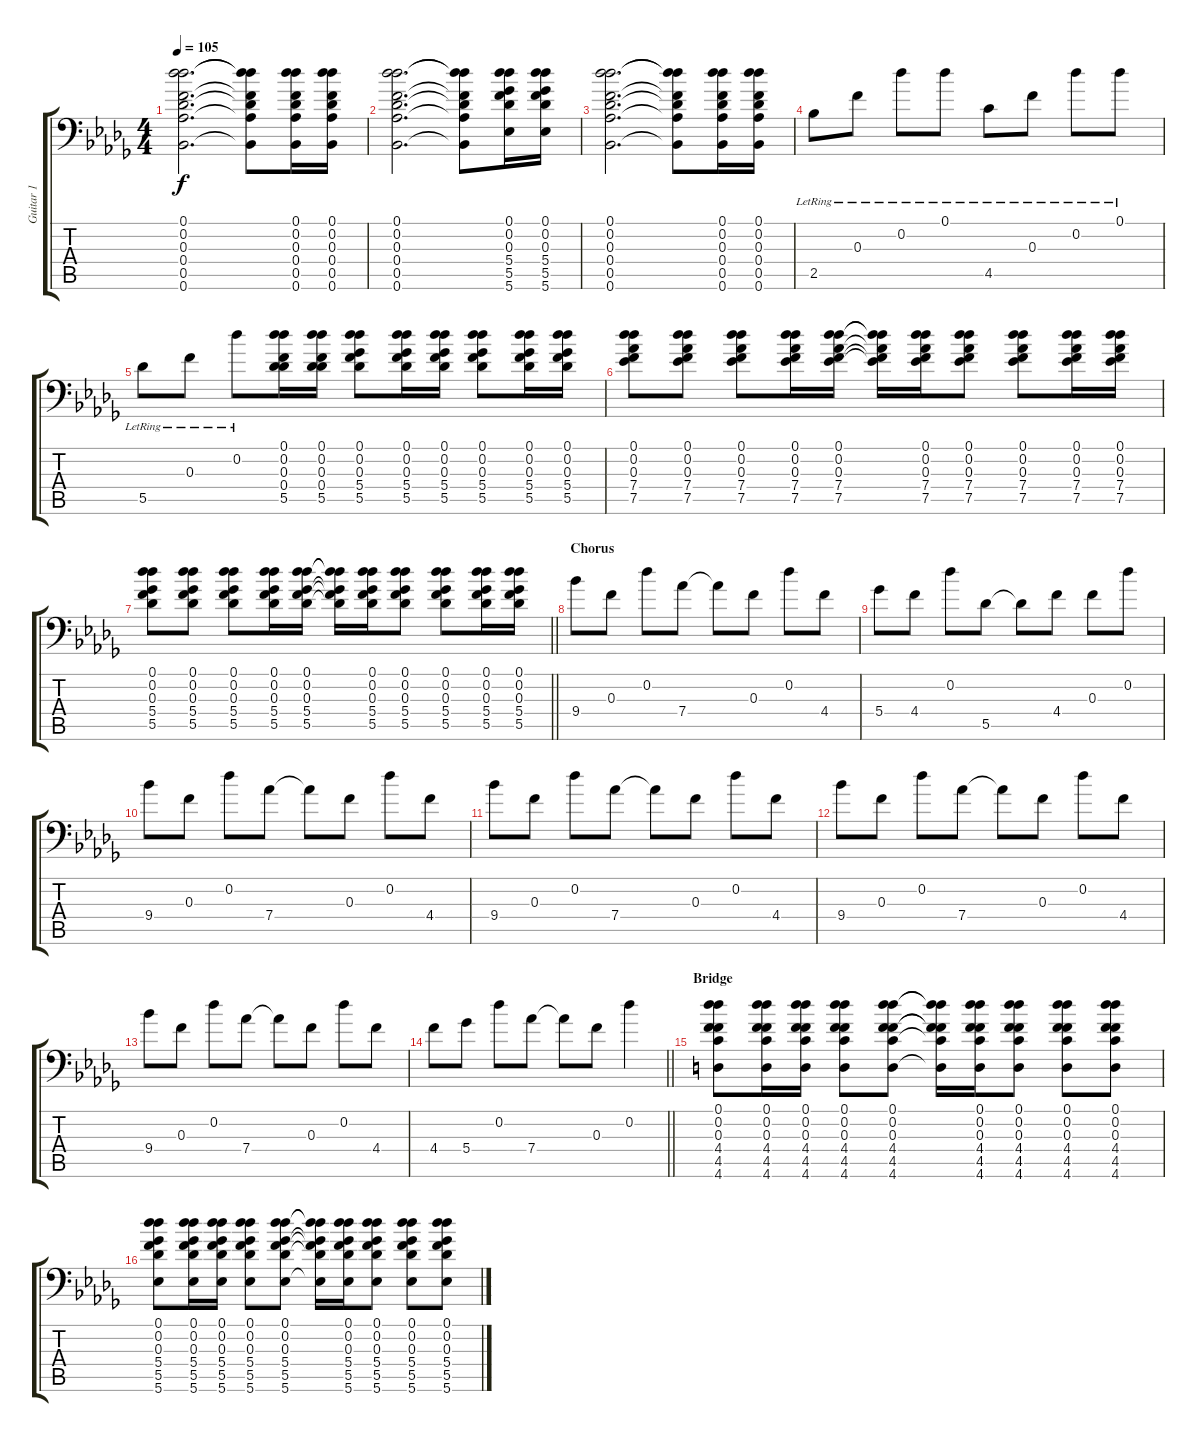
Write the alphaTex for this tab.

\track ("Guitar 1" "Guitar 1") {instrument acousticguitarsteel}
\staff {score tabs}
\tuning (Db4 Db4 F3 Db3 Ab2 Bb1) {hide}
\ts (4 4)
\tempo 105
\clef f4
\ks db
(0.1 0.2 0.3 0.4 0.5 0.6).2{d dy f} (0.1{t} 0.2{t} 0.3{t} 0.4{t} 0.5{t} 0.6{t}).8 (0.1 0.2 0.3 0.4 0.5 0.6).16 (0.1 0.2 0.3 0.4 0.5 0.6).16 |
(0.1 0.2 0.3 0.4 0.5 0.6).2{d} (0.1{t} 0.2{t} 0.3{t} 0.4{t} 0.5{t} 0.6{t}).8 (0.1 0.2 0.3 5.4 5.5 5.6).16 (0.1 0.2 0.3 5.4 5.5 5.6).16 |
(0.1 0.2 0.3 0.4 0.5 0.6).2{d} (0.1{t} 0.2{t} 0.3{t} 0.4{t} 0.5{t} 0.6{t}).8 (0.1 0.2 0.3 0.4 0.5 0.6).16 (0.1 0.2 0.3 0.4 0.5 0.6).16 |
2.5{lr}.8 0.3{lr}.8 0.2{lr}.8 0.1{lr}.8 4.5{lr}.8 0.3{lr}.8 0.2{lr}.8 0.1{lr}.8 |
5.5{lr}.8 0.3{lr}.8 0.2{lr}.8 (0.1 0.2 0.3 0.4 5.5).16 (0.1 0.2 0.3 0.4 5.5).16 (0.1 0.2 0.3 5.4 5.5).8 (0.1 0.2 0.3 5.4 5.5).16 (0.1 0.2 0.3 5.4 5.5).16 (0.1 0.2 0.3 5.4 5.5).8 (0.1 0.2 0.3 5.4 5.5).16 (0.1 0.2 0.3 5.4 5.5).16 |
(0.1 0.2 0.3 7.4 7.5).8 (0.1 0.2 0.3 7.4 7.5).8 (0.1 0.2 0.3 7.4 7.5).8 (0.1 0.2 0.3 7.4 7.5).16 (0.1 0.2 0.3 7.4 7.5).16 (0.1{t} 0.2{t} 0.3{t} 7.4{t} 7.5{t}).16 (0.1 0.2 0.3 7.4 7.5).16 (0.1 0.2 0.3 7.4 7.5).8 (0.1 0.2 0.3 7.4 7.5).8 (0.1 0.2 0.3 7.4 7.5).16 (0.1 0.2 0.3 7.4 7.5).16 |
\barLineRight lightlight
(0.1 0.2 0.3 5.4 5.5).8 (0.1 0.2 0.3 5.4 5.5).8 (0.1 0.2 0.3 5.4 5.5).8 (0.1 0.2 0.3 5.4 5.5).16 (0.1 0.2 0.3 5.4 5.5).16 (0.1{t} 0.2{t} 0.3{t} 5.4{t} 5.5{t}).16 (0.1 0.2 0.3 5.4 5.5).16 (0.1 0.2 0.3 5.4 5.5).8 (0.1 0.2 0.3 5.4 5.5).8 (0.1 0.2 0.3 5.4 5.5).16 (0.1 0.2 0.3 5.4 5.5).16 |
\section ("" "Chorus")
9.4.8 0.3.8 0.2.8 7.4.8 7.4{t}.8 0.3.8 0.2.8 4.4.8 |
5.4.8 4.4.8 0.2.8 5.5.8 5.5{t}.8 4.4.8 0.3.8 0.2.8 |
9.4.8 0.3.8 0.2.8 7.4.8 7.4{t}.8 0.3.8 0.2.8 4.4.8 |
9.4.8 0.3.8 0.2.8 7.4.8 7.4{t}.8 0.3.8 0.2.8 4.4.8 |
9.4.8 0.3.8 0.2.8 7.4.8 7.4{t}.8 0.3.8 0.2.8 4.4.8 |
9.4.8 0.3.8 0.2.8 7.4.8 7.4{t}.8 0.3.8 0.2.8 4.4.8 |
\barLineRight lightlight
4.4.8 5.4.8 0.2.8 7.4.8 7.4{t}.8 0.3.8 0.2.4 |
\section ("" "Bridge")
(0.1 0.2 0.3 4.4 4.5 4.6).8 (0.1 0.2 0.3 4.4 4.5 4.6).16 (0.1 0.2 0.3 4.4 4.5 4.6).16 (0.1 0.2 0.3 4.4 4.5 4.6).8 (0.1 0.2 0.3 4.4 4.5 4.6).8 (0.1{t} 0.2{t} 0.3{t} 4.4{t} 4.5{t} 4.6{t}).16 (0.1 0.2 0.3 4.4 4.5 4.6).16 (0.1 0.2 0.3 4.4 4.5 4.6).8 (0.1 0.2 0.3 4.4 4.5 4.6).8 (0.1 0.2 0.3 4.4 4.5 4.6).8 |
(0.1 0.2 0.3 5.4 5.5 5.6).8 (0.1 0.2 0.3 5.4 5.5 5.6).16 (0.1 0.2 0.3 5.4 5.5 5.6).16 (0.1 0.2 0.3 5.4 5.5 5.6).8 (0.1 0.2 0.3 5.4 5.5 5.6).8 (0.1{t} 0.2{t} 0.3{t} 5.4{t} 5.5{t} 5.6{t}).16 (0.1 0.2 0.3 5.4 5.5 5.6).16 (0.1 0.2 0.3 5.4 5.5 5.6).8 (0.1 0.2 0.3 5.4 5.5 5.6).8 (0.1 0.2 0.3 5.4 5.5 5.6).8
